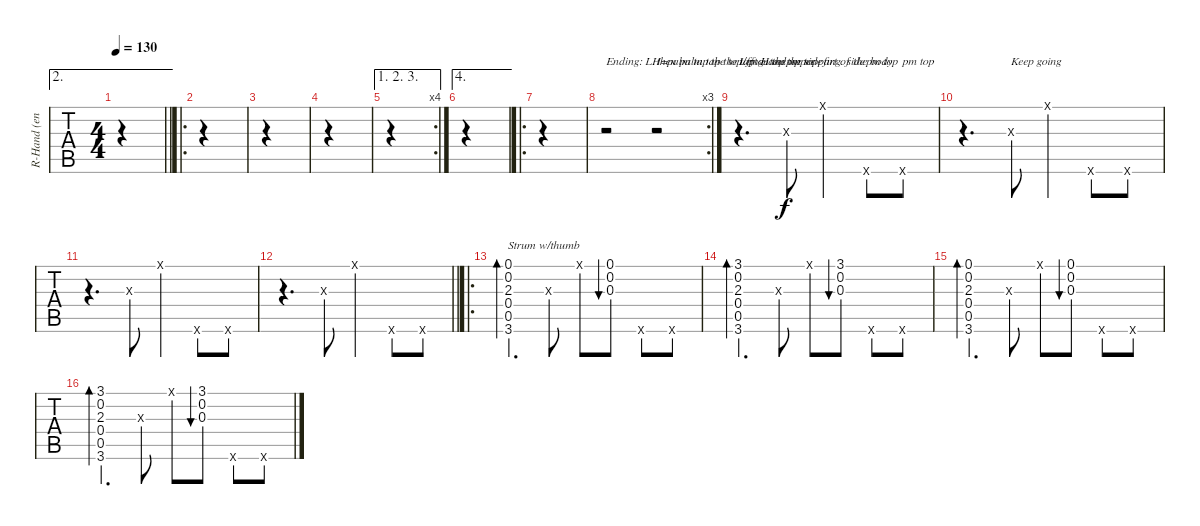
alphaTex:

\track ("R-Hand (ending)" "R-Hand (en") {instrument acousticguitarsteel}
\staff {tabs}
\tuning (E4 C4 F3 C3 A2 D2) {hide}
\ae 2
\ts (4 4)
\tempo 130
\clef g2
\barLineRight lightlight
\ks f
|
\ro
|
|
|
\ae (1 2 3)
\rc 4
|
\ae 4
|
\ro
|
\rc 3
r.2{txt "Ending: LH=palm tap the top/fing. tap the side"} r.2{txt "then palm tap the top on the upper part of the body"} |
r.4{d txt "Left Hand"} 0.3{x}.8{txt "pm top"} 0.1{x}.4{txt "fing. side"} 0.6{x}.8{txt "pm top"} 0.6{x}.8{txt "pm top"} |
r.4{d} 0.3{x}.8{txt "Keep going"} 0.1{x}.4 0.6{x}.8 0.6{x}.8 |
r.4{d} 0.3{x}.8 0.1{x}.4 0.6{x}.8 0.6{x}.8 |
\barLineRight lightlight
r.4{d} 0.3{x}.8 0.1{x}.4 0.6{x}.8 0.6{x}.8 |
\ro
(0.1 0.2 2.3 0.4 0.5 3.6{rf 1}).4{d bd 60 txt "Strum w/thumb"} 0.3{x}.8 0.1{x}.8 (0.1 0.2 0.3{rf 1}).8{bu 60} 0.6{x}.8 0.6{x}.8 |
(3.1 0.2 2.3 0.4 0.5 3.6{rf 1}).4{d bd 60} 0.3{x}.8 0.1{x}.8 (3.1 0.2 0.3{rf 1}).8{bu 60} 0.6{x}.8 0.6{x}.8 |
(0.1 0.2 2.3 0.4 0.5 3.6{rf 1}).4{d bd 60} 0.3{x}.8 0.1{x}.8 (0.1 0.2 0.3{rf 1}).8{bu 60} 0.6{x}.8 0.6{x}.8 |
(3.1 0.2 2.3 0.4 0.5 3.6{rf 1}).4{d bd 60} 0.3{x}.8 0.1{x}.8 (3.1 0.2 0.3{rf 1}).8{bu 60} 0.6{x}.8 0.6{x}.8
